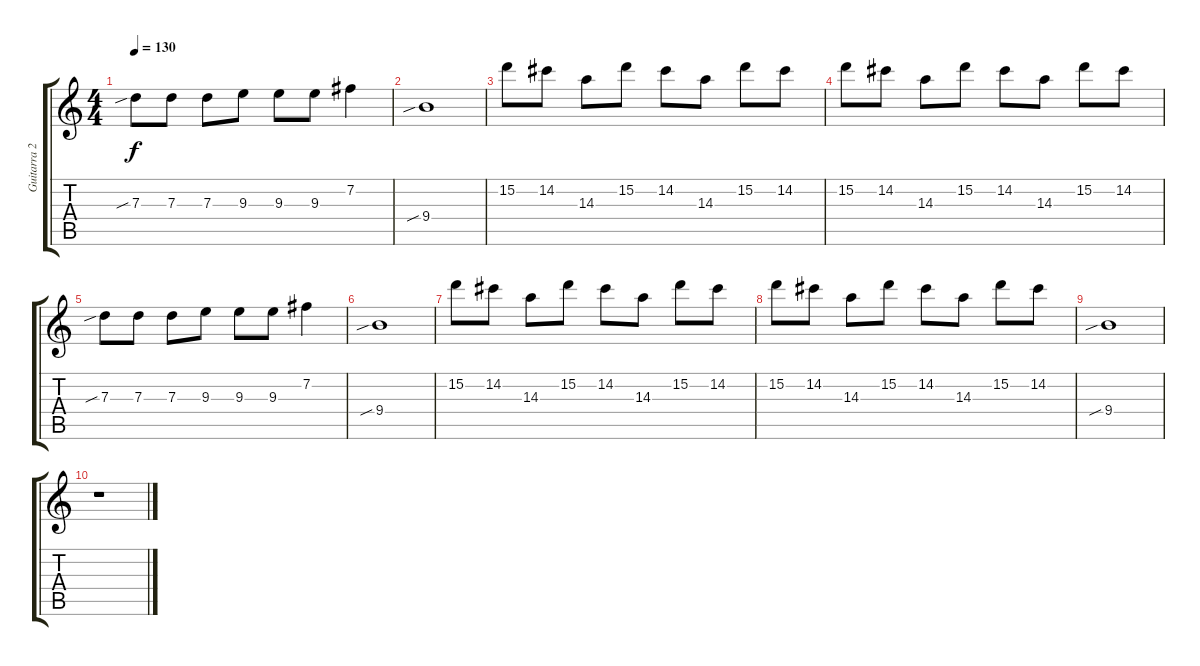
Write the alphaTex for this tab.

\track ("Guitarra 2" "Guitarra 2") {instrument distortionguitar}
\staff {score tabs}
\tuning (E4 B3 G3 D3 A2 E2) {hide}
\ts (4 4)
\tempo 130
\clef g2
\ks c
7.3{sib}.8{dy f instrument distortionguitar} 7.3.8 7.3.8 9.3.8 9.3.8 9.3.8 7.2.4 |
9.4{sib}.1 |
15.2.8 14.2.8 14.3.8 15.2.8 14.2.8 14.3.8 15.2.8 14.2.8 |
15.2.8 14.2.8 14.3.8 15.2.8 14.2.8 14.3.8 15.2.8 14.2.8 |
7.3{sib}.8 7.3.8 7.3.8 9.3.8 9.3.8 9.3.8 7.2.4 |
9.4{sib}.1 |
15.2.8 14.2.8 14.3.8 15.2.8 14.2.8 14.3.8 15.2.8 14.2.8 |
15.2.8 14.2.8 14.3.8 15.2.8 14.2.8 14.3.8 15.2.8 14.2.8 |
9.4{sib}.1 |
r.1
